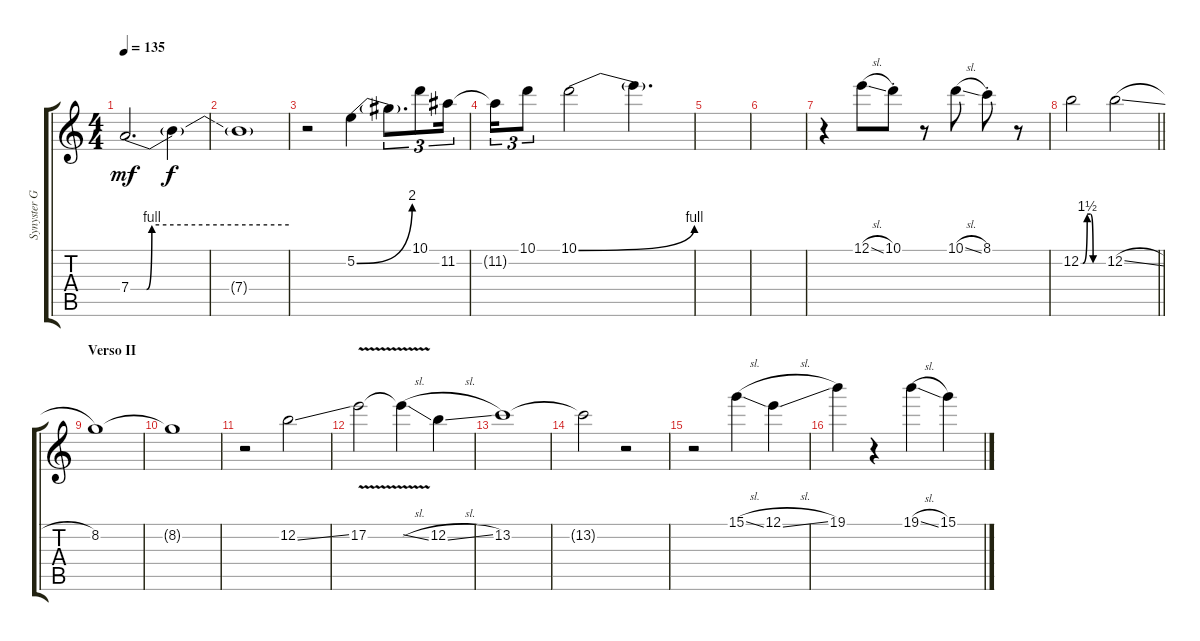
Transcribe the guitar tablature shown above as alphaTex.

\track ("Synyster Gates" "Synyster G") {instrument overdrivenguitar}
\staff {score tabs}
\tuning (E4 B3 G3 D3 A2 D2) {hide}
\ts (4 4)
\tempo 135
\clef g2
\ks c
7.4{be (custom 0 0 6 0 8 4 60 4)}.2{d dy mf} 7.4{t}.4{dy f} |
7.4{t}.1 |
r.2 5.2{be (bend 0 0 60 8)}.4 5.2{t}.8{d tu (3 2)} 10.1.8{tu (3 2)} 11.2.16{tu (3 2)} |
11.2{t}.16{tu (3 2)} 10.1.8{tu (3 2)} 10.1{be (bend 0 0 60 4)}.2 10.1{t}.4{d} |
|
|
r.4 12.1{sl}.8 10.1{st}.8 r.8 10.1{sl}.8 8.1{st}.8 r.8 |
\barLineRight lightlight
12.2{be (custom 0 0 5 0 17 6 26 6 33 0 60 0)}.2 12.2{sl}.2 |
\section ("" "Verso II")
8.2.1{volume 4} |
8.2{t}.1 |
r.2 12.2{ss}.2{volume 14} |
17.2{v}.2 17.2{sl t}.4 12.2{sl}.4 |
13.2.1{volume 4} |
13.2{t}.2 r.2 |
r.2 15.1{sl}.4{volume 14} 12.1{sl}.4 |
19.1.4 r.4 19.1{sl}.4 15.1{sl}.4
